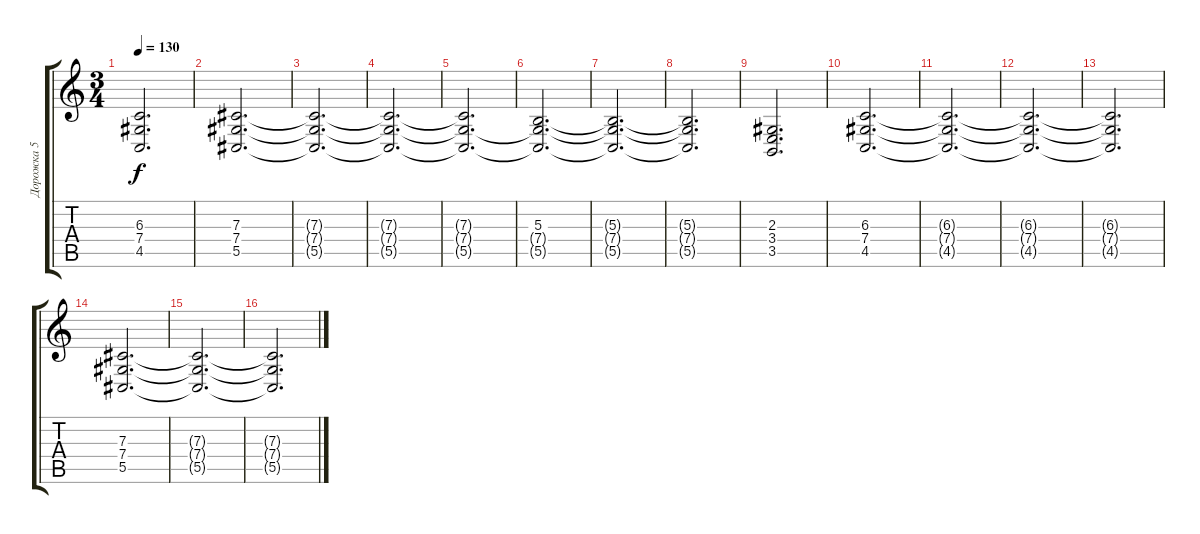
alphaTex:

\track ("Дорожка 5" "Дорожка 5") {instrument voiceoohs}
\staff {score tabs}
\tuning (Eb4 Bb3 Gb3 Db3 Ab2 Db2) {hide}
\ts (3 4)
\tempo 130
\clef g2
\ks c
(6.3{t} 7.4{t} 4.5{t}).2{d dy f} |
(7.3 7.4 5.5).2{d} |
(7.3{t} 7.4{t} 5.5{t}).2{d} |
(7.3{t} 7.4{t} 5.5{t}).2{d} |
(7.3{t} 7.4{t} 5.5{t}).2{d} |
(5.3 7.4{t} 5.5{t}).2{d} |
(5.3{t} 7.4{t} 5.5{t}).2{d} |
(5.3{t} 7.4{t} 5.5{t}).2{d} |
(2.3 3.4 3.5).2{d} |
(6.3 7.4 4.5).2{d} |
(6.3{t} 7.4{t} 4.5{t}).2{d} |
(6.3{t} 7.4{t} 4.5{t}).2{d} |
(6.3{t} 7.4{t} 4.5{t}).2{d} |
(7.3 7.4 5.5).2{d} |
(7.3{t} 7.4{t} 5.5{t}).2{d} |
(7.3{t} 7.4{t} 5.5{t}).2{d}
